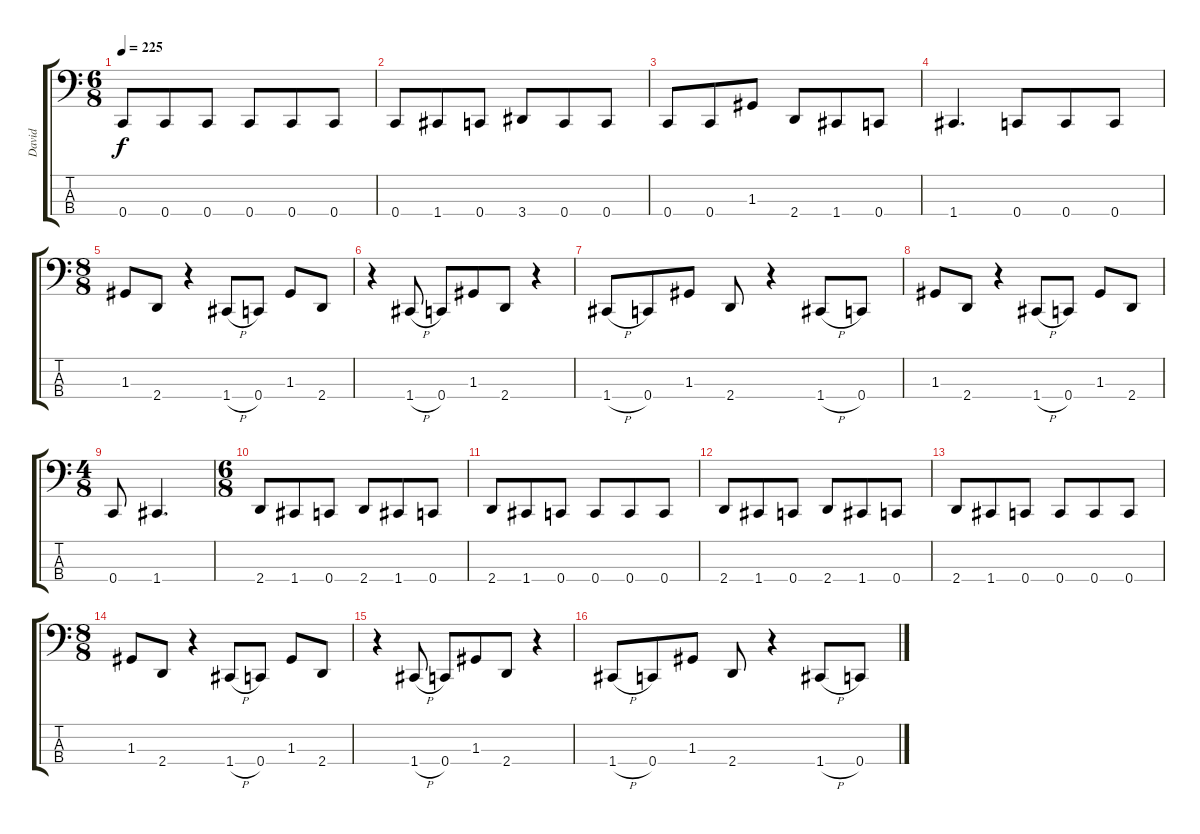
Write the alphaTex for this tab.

\track ("David" "David") {instrument electricbassfinger}
\staff {score tabs}
\tuning (F2 C2 G1 C1) {hide}
\ts (6 8)
\tempo 225
\clef f4
\ks c
0.4.8{dy f} 0.4.8 0.4.8 0.4.8 0.4.8 0.4.8 |
0.4.8 1.4.8 0.4.8 3.4.8 0.4.8 0.4.8 |
0.4.8 0.4.8 1.3.8 2.4.8 1.4.8 0.4.8 |
1.4.4{d} 0.4.8 0.4.8 0.4.8 |
\ts (8 8)
1.3.8 2.4.8 r.4 1.4{h}.8 0.4.8 1.3.8 2.4.8 |
r.4 1.4{h}.8 0.4.8 1.3.8 2.4.8 r.4 |
1.4{h}.8 0.4.8 1.3.8 2.4.8 r.4 1.4{h}.8 0.4.8 |
1.3.8 2.4.8 r.4 1.4{h}.8 0.4.8 1.3.8 2.4.8 |
\ts (4 8)
0.4.8 1.4.4{d} |
\ts (6 8)
2.4.8 1.4.8 0.4.8 2.4.8 1.4.8 0.4.8 |
2.4.8 1.4.8 0.4.8 0.4.8 0.4.8 0.4.8 |
2.4.8 1.4.8 0.4.8 2.4.8 1.4.8 0.4.8 |
2.4.8 1.4.8 0.4.8 0.4.8 0.4.8 0.4.8 |
\ts (8 8)
1.3.8 2.4.8 r.4 1.4{h}.8 0.4.8 1.3.8 2.4.8 |
r.4 1.4{h}.8 0.4.8 1.3.8 2.4.8 r.4 |
1.4{h}.8 0.4.8 1.3.8 2.4.8 r.4 1.4{h}.8 0.4.8
